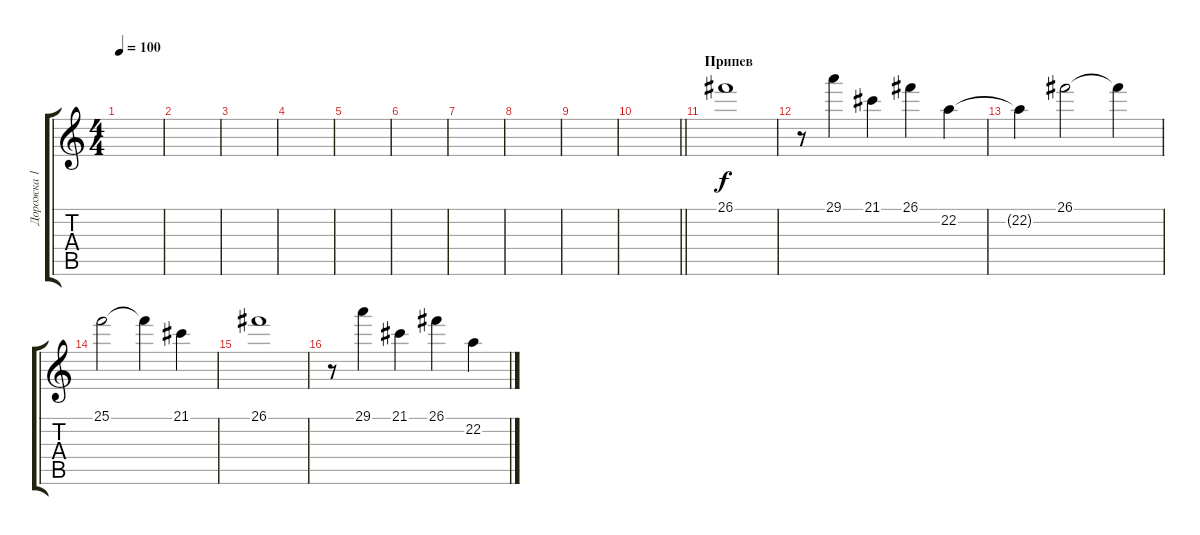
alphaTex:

\track ("Дорожка 1" "Дорожка 1") {instrument brightacousticpiano}
\staff {score tabs}
\tuning (E4 B3 G3 D3 A2 E2) {hide}
\ts (4 4)
\tempo 100
\clef g2
\ks c
|
|
|
|
|
|
|
|
|
\barLineRight lightlight
|
\section ("" "Припев")
26.1.1 |
r.8 29.1.4 21.1.4 26.1.4 22.2.4 |
22.2{t}.4 26.1.2 26.1{t}.4 |
25.1.2 25.1{t}.4 21.1.4 |
26.1.1 |
r.8 29.1.4 21.1.4 26.1.4 22.2.4
